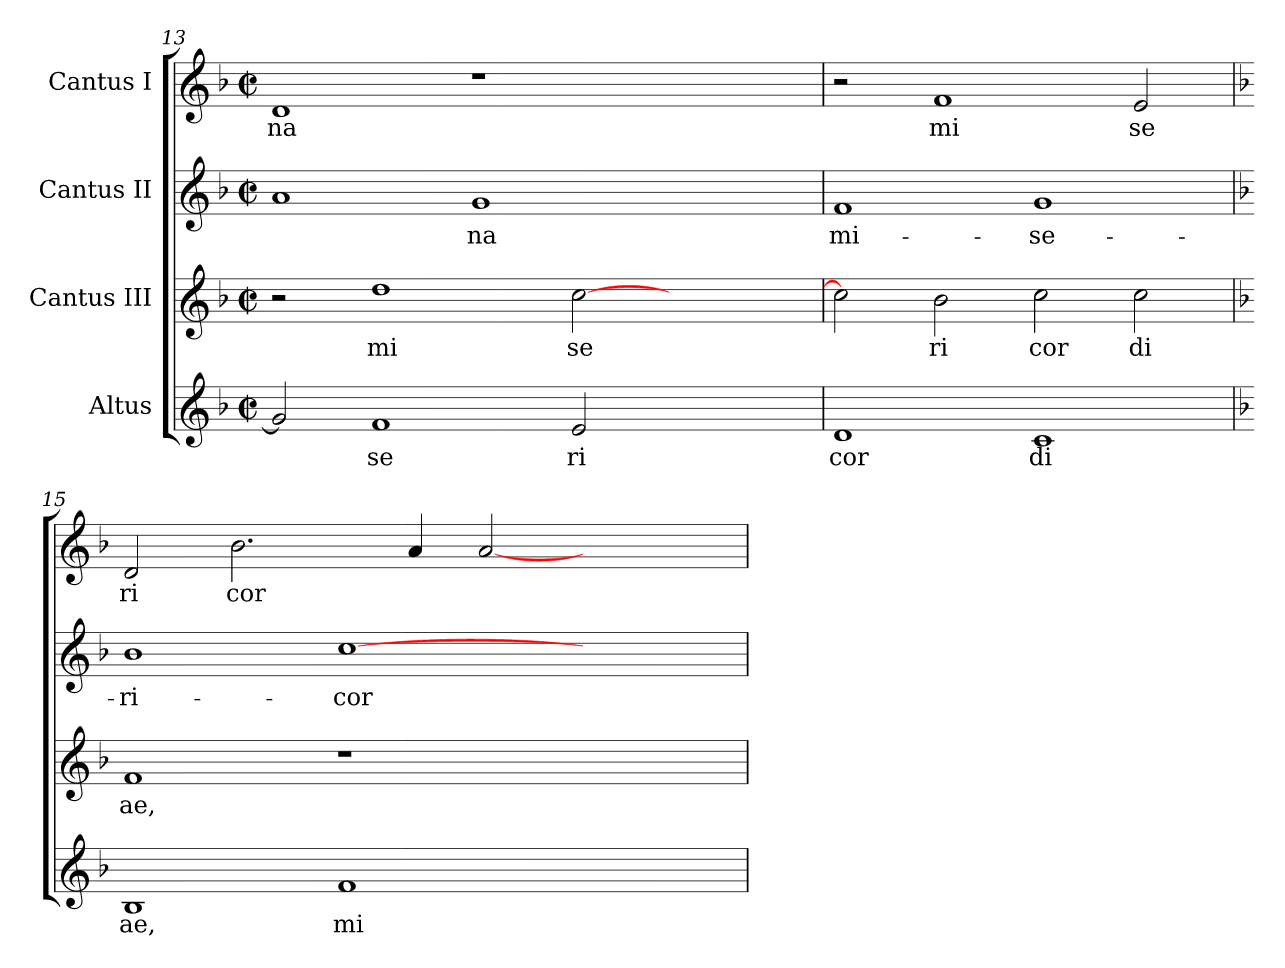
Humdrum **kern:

**kern	**text	**kern	**text	**kern	**text	**kern	**text
*part4	*part4	*part3	*part3	*part2	*part2	*part1	*part1
*staff4	*staff4	*staff3	*staff3	*staff2	*staff2	*staff1	*staff1
*I"Altus	*	*I"Cantus III	*	*I"Cantus II	*	*I"Cantus I	*
*clefG2	*	*clefG2	*	*clefG2	*	*clefG2	*
*k[b-]	*	*k[b-]	*	*k[b-]	*	*k[b-]	*
*F:	*	*F:	*	*F:	*	*F:	*
*M2/2	*	*M2/2	*	*M2/2	*	*M2/2	*
*met(c|)	*	*met(c|)	*	*met(c|)	*	*met(c|)	*
=13	=13	=13	=13	=13	=13	=13	=13
!	!	!	!	!	!	!	!LO:LY:b:cj
2g/]	.	2r	.	1a	.	1d	na
!	!LO:LY:b:cj	!	!LO:LY:b:cj	!	!	!	!
1f	se	1dd	mi	.	.	.	.
!	!	!	!	!	!LO:LY:b:cj	!LO:N:vis=1	!
.	.	.	.	1g	-na	0r	.
!	!LO:LY:b:cj	!	!LO:LY:b:cj	!	!	!	!
2e/	ri	[>2cc\	se	.	.	.	.
1ryy	.	1ryy	.	1ryy	.	.	.
=14	=14	=14	=14	=14	=14	=14	=14
!	!LO:LY:b:cj	!	!	!	!LO:LY:b:cj	!	!
1d	cor	2cc\]	.	1f	mi-	2r	.
!	!	!	!LO:LY:b:cj	!	!	!	!LO:LY:b:cj
.	.	2b-\	ri	.	.	1f	mi
!	!LO:LY:b:cj	!	!LO:LY:b:cj	!	!LO:LY:b:cj	!	!
1c	di	2cc\	cor	1g	-se-	.	.
!	!	!	!LO:LY:b:cj	!	!	!	!LO:LY:b:cj
.	.	2cc\	di	.	.	2e/	se
=15	=15	=15	=15	=15	=15	=15	=15
*	*	*	*	*	*	*k[b-]	*
*	*	*	*	*	*	*F:	*
!	!LO:LY:b:cj	!	!LO:LY:b:cj	!	!LO:LY:b:cj	!	!LO:LY:b:cj
1B-	ae,	1f	ae,	1b-	-ri-	2d/	ri
!	!	!	!	!	!	!	!LO:LY:b
.	.	.	.	.	.	2.b-\	cor
!	!LO:LY:b:cj	!LO:N:vis=1	!	!	!LO:LY:b:cj	!	!
1f	mi	0r	.	[<1cc	-cor-	.	.
.	.	.	.	.	.	4a/	.
.	.	.	.	.	.	[>2a/	.
1ryy	.	.	.	1ryy	.	1ryy	.
=	=	=	=	=	=	=	=
*-	*-	*-	*-	*-	*-	*-	*-
